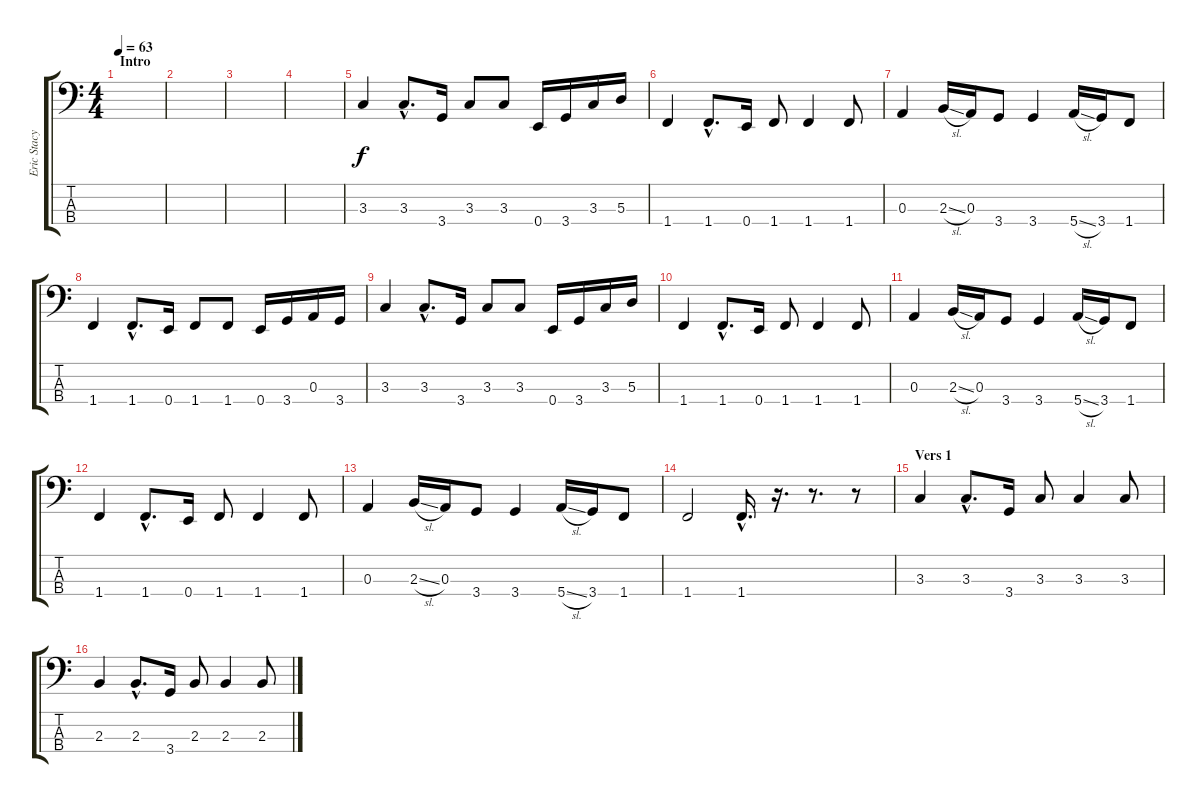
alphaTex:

\track ("Eric Stacy - Bass" "Eric Stacy") {instrument electricbassfinger}
\staff {score tabs}
\tuning (G2 D2 A1 E1) {hide}
\ts (4 4)
\section ("" "Intro")
\tempo 63
\clef f4
\ks c
|
|
|
|
3.3.4 3.3{hac}.8{d} 3.4.16 3.3.8 3.3.8 0.4.16 3.4.16 3.3.16 5.3.16 |
1.4.4 1.4{hac}.8{d} 0.4.16 1.4.8 1.4.4 1.4.8 |
0.3.4 2.3{sl}.16 0.3.16 3.4.8 3.4.4 5.4{sl}.16 3.4.16 1.4.8 |
1.4.4 1.4{hac}.8{d} 0.4.16 1.4.8 1.4.8 0.4.16 3.4.16 0.3.16 3.4.16 |
3.3.4 3.3{hac}.8{d} 3.4.16 3.3.8 3.3.8 0.4.16 3.4.16 3.3.16 5.3.16 |
1.4.4 1.4{hac}.8{d} 0.4.16 1.4.8 1.4.4 1.4.8 |
0.3.4 2.3{sl}.16 0.3.16 3.4.8 3.4.4 5.4{sl}.16 3.4.16 1.4.8 |
1.4.4 1.4{hac}.8{d} 0.4.16 1.4.8 1.4.4 1.4.8 |
0.3.4 2.3{sl}.16 0.3.16 3.4.8 3.4.4 5.4{sl}.16 3.4.16 1.4.8 |
1.4.2 1.4{hac}.16{d} r.16{d} r.8{d} r.8 |
\section ("" "Vers 1")
3.3.4 3.3{hac}.8{d} 3.4.16 3.3.8 3.3.4 3.3.8 |
2.3.4 2.3{hac}.8{d} 3.4.16 2.3.8 2.3.4 2.3.8
